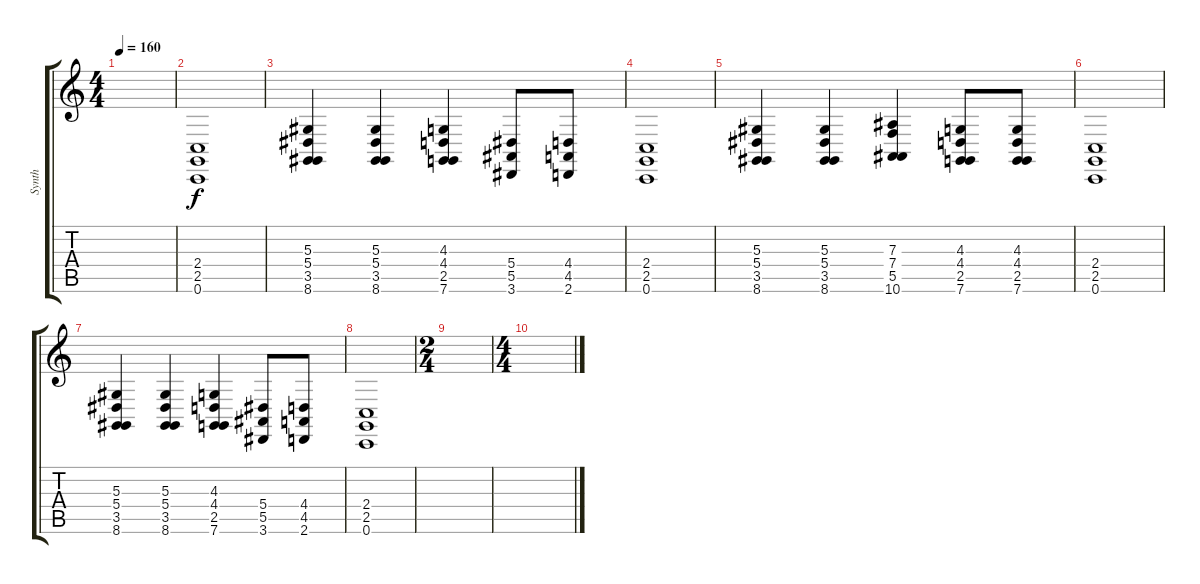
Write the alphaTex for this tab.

\track ("Synth" "Synth") {instrument pad8sweep}
\staff {score tabs}
\tuning (C4 G3 Eb3 Bb2 F2 C2) {hide}
\ts (4 4)
\tempo 160
\clef g2
\ks c
|
(2.4 2.5 0.6).1 |
(5.3 5.4 3.5 8.6).4 (5.3 5.4 3.5 8.6).4 (4.3 4.4 2.5 7.6).4 (5.4 5.5 3.6).8 (4.4 4.5 2.6).8 |
(2.4 2.5 0.6).1 |
(5.3 5.4 3.5 8.6).4 (5.3 5.4 3.5 8.6).4 (7.3 7.4 5.5 10.6).4 (4.3 4.4 2.5 7.6).8 (4.3 4.4 2.5 7.6).8 |
(2.4 2.5 0.6).1 |
(5.3 5.4 3.5 8.6).4 (5.3 5.4 3.5 8.6).4 (4.3 4.4 2.5 7.6).4 (5.4 5.5 3.6).8 (4.4 4.5 2.6).8 |
(2.4 2.5 0.6).1 |
\ts (2 4)
|
\ts (4 4)
